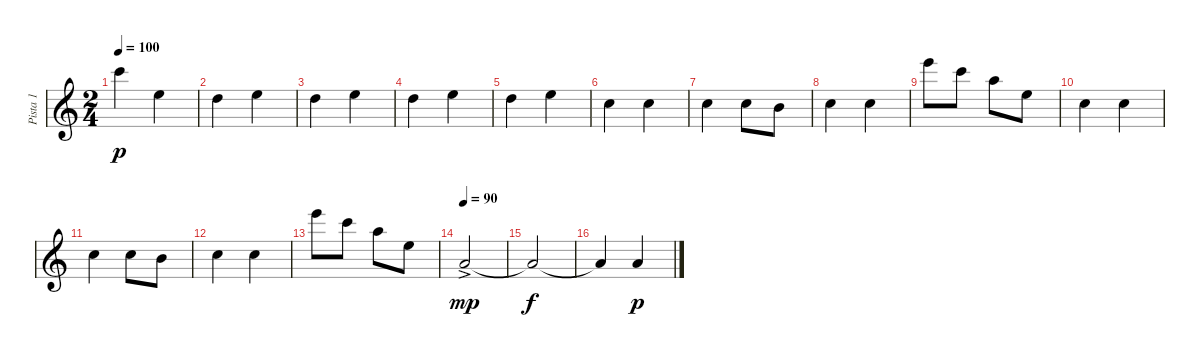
\track ("Pista 1" "Pista 1") {instrument acousticgrandpiano}
\staff {score}
\tuning (E4 B3 G3 D3 A2 E2) {hide}
\ts (2 4)
\tempo 100
\clef g2
\ks c
20.1.4{dy p} 17.2.4 |
15.2.4 17.2.4 |
15.2.4 17.2.4 |
15.2.4 17.2.4 |
15.2.4 17.2.4 |
13.2.4 13.2.4 |
13.2.4 13.2.8 12.2.8 |
13.2.4 13.2.4 |
24.1.8 20.1.8 17.1.8 12.1.8 |
13.2.4 13.2.4 |
13.2.4 13.2.8 12.2.8 |
13.2.4 13.2.4 |
24.1.8 20.1.8 17.1.8 12.1.8 |
\tempo 90
5.1{ac}.2{dy mp} |
5.1{t}.2{dy f} |
5.1{t}.4 5.1.4{dy p}
